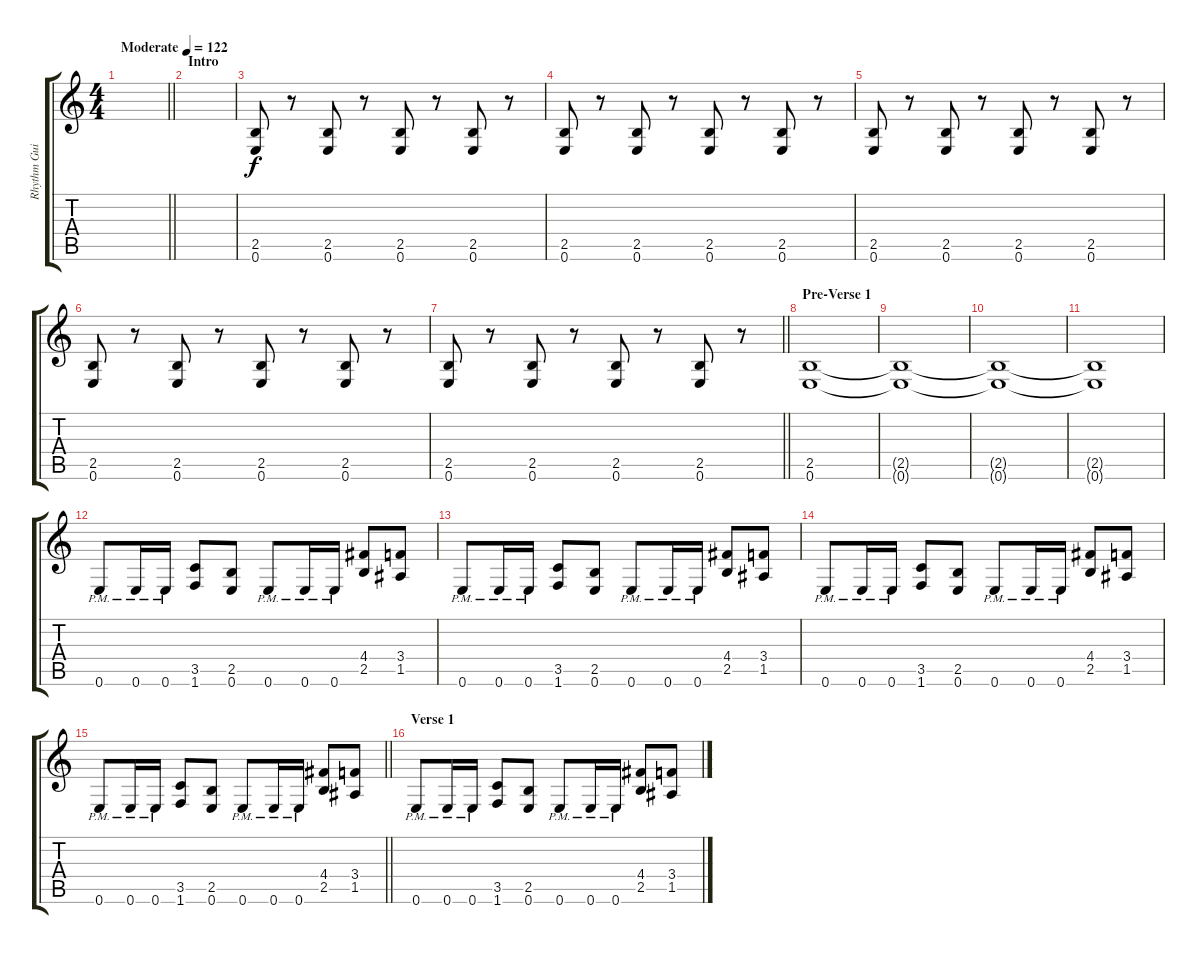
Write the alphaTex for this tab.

\track ("Rhythm Guitar #2" "Rhythm Gui") {instrument distortionguitar}
\staff {score tabs}
\tuning (E4 B3 G3 D3 A2 E2) {hide}
\ts (4 4)
\tempo (122 "Moderate")
\clef g2
\barLineRight lightlight
\ks c
|
\section ("" "Intro")
|
(2.5 0.6).8 r.8 (2.5 0.6).8 r.8 (2.5 0.6).8 r.8 (2.5 0.6).8 r.8 |
(2.5 0.6).8 r.8 (2.5 0.6).8 r.8 (2.5 0.6).8 r.8 (2.5 0.6).8 r.8 |
(2.5 0.6).8 r.8 (2.5 0.6).8 r.8 (2.5 0.6).8 r.8 (2.5 0.6).8 r.8 |
(2.5 0.6).8 r.8 (2.5 0.6).8 r.8 (2.5 0.6).8 r.8 (2.5 0.6).8 r.8 |
\barLineRight lightlight
(2.5 0.6).8 r.8 (2.5 0.6).8 r.8 (2.5 0.6).8 r.8 (2.5 0.6).8 r.8 |
\section ("" "Pre-Verse 1")
(2.5 0.6).1 |
(2.5{t} 0.6{t}).1 |
(2.5{t} 0.6{t}).1 |
(2.5{t} 0.6{t}).1 |
0.6{pm}.8 0.6{pm}.16 0.6{pm}.16 (3.5 1.6).8 (2.5 0.6).8 0.6{pm}.8 0.6{pm}.16 0.6{pm}.16 (4.4 2.5).8 (3.4 1.5).8 |
0.6{pm}.8 0.6{pm}.16 0.6{pm}.16 (3.5 1.6).8 (2.5 0.6).8 0.6{pm}.8 0.6{pm}.16 0.6{pm}.16 (4.4 2.5).8 (3.4 1.5).8 |
0.6{pm}.8 0.6{pm}.16 0.6{pm}.16 (3.5 1.6).8 (2.5 0.6).8 0.6{pm}.8 0.6{pm}.16 0.6{pm}.16 (4.4 2.5).8 (3.4 1.5).8 |
\barLineRight lightlight
0.6{pm}.8 0.6{pm}.16 0.6{pm}.16 (3.5 1.6).8 (2.5 0.6).8 0.6{pm}.8 0.6{pm}.16 0.6{pm}.16 (4.4 2.5).8 (3.4 1.5).8 |
\section ("" "Verse 1")
0.6{pm}.8 0.6{pm}.16 0.6{pm}.16 (3.5 1.6).8 (2.5 0.6).8 0.6{pm}.8 0.6{pm}.16 0.6{pm}.16 (4.4 2.5).8 (3.4 1.5).8
